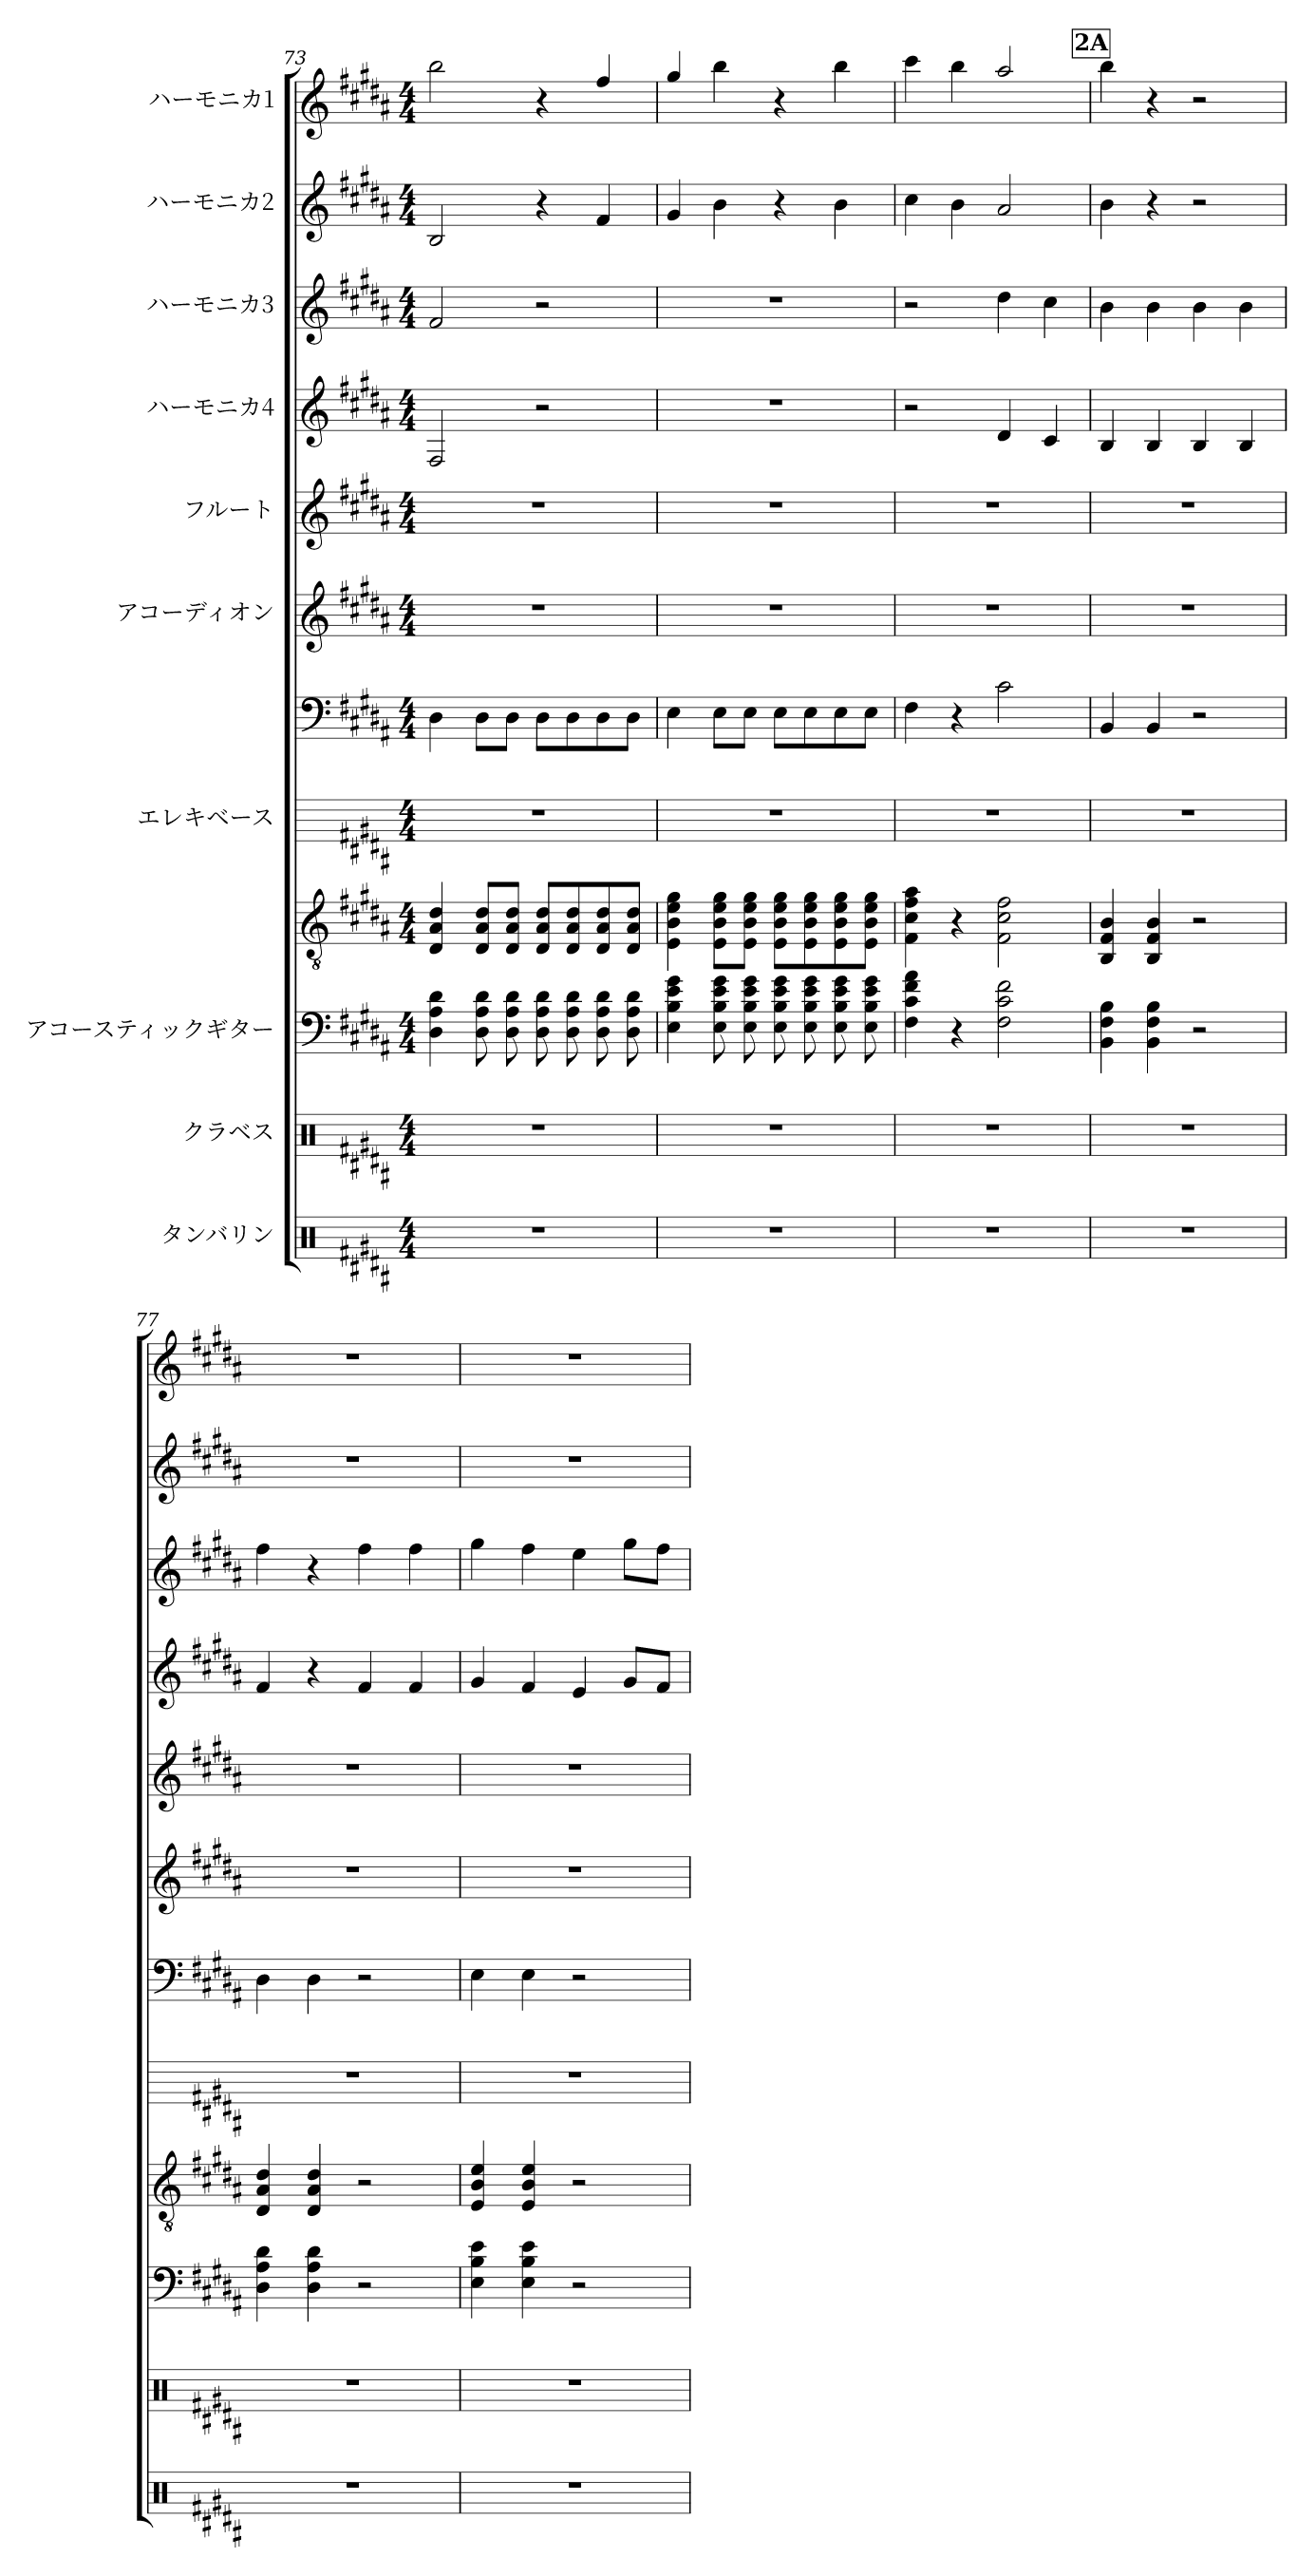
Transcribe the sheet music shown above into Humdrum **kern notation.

**kern	**kern	**kern	**kern	**kern	**kern	**kern	**kern	**kern	**kern	**kern	**kern
*part10	*part9	*part8	*part8	*part7	*part7	*part6	*part5	*part4	*part3	*part2	*part1
*staff12	*staff11	*staff10	*staff9	*staff8	*staff7	*staff6	*staff5	*staff4	*staff3	*staff2	*staff1
*I"タンバリン	*I"クラベス	*I"アコースティックギター	*	*I"エレキベース	*	*I"アコーディオン	*I"フルート	*I"ハーモニカ4	*I"ハーモニカ3	*I"ハーモニカ2	*I"ハーモニカ1
!!LO:PB:g=z
*clefX	*clefX	*	*clefGv2	*	*clefF4	*clefG2	*clefG2	*clefG2	*clefG2	*clefG2	*clefG2
*	*	*	*	*ITrd7c12	*ITrd7c12	*	*	*	*	*	*
*k[f#c#g#d#a#]	*k[f#c#g#d#a#]	*k[f#c#g#d#a#]	*k[f#c#g#d#a#]	*k[f#c#g#d#a#]	*k[f#c#g#d#a#]	*k[f#c#g#d#a#]	*k[f#c#g#d#a#]	*k[f#c#g#d#a#]	*k[f#c#g#d#a#]	*k[f#c#g#d#a#]	*k[f#c#g#d#a#]
*M4/4	*M4/4	*M4/4	*M4/4	*M4/4	*M4/4	*M4/4	*M4/4	*M4/4	*M4/4	*M4/4	*M4/4
=73	=73	=73	=73	=73	=73	=73	=73	=73	=73	=73	=73
1r	1r	4D# 4A# 4d#	4D#/ 4A#/ 4d#/	1r	4DD#\	1r	1r	2F#/	2f#/	2B/	2bb\
.	.	8D# 8A# 8d#	8D#/ 8A#/ 8d#/L	.	8DD#\L	.	.	.	.	.	.
.	.	8D# 8A# 8d#	8D#/ 8A#/ 8d#/J	.	8DD#\J	.	.	.	.	.	.
.	.	8D# 8A# 8d#	8D#/ 8A#/ 8d#/L	.	8DD#\L	.	.	2r	2r	4r	4r
.	.	8D# 8A# 8d#	8D#/ 8A#/ 8d#/	.	8DD#\	.	.	.	.	.	.
.	.	8D# 8A# 8d#	8D#/ 8A#/ 8d#/	.	8DD#\	.	.	.	.	4f#/	4ff#/
.	.	8D# 8A# 8d#	8D#/ 8A#/ 8d#/J	.	8DD#\J	.	.	.	.	.	.
=74	=74	=74	=74	=74	=74	=74	=74	=74	=74	=74	=74
1r	1r	4E 4B 4e 4g#	4E\ 4B\ 4e\ 4g#\	1r	4EE\	1r	1r	1r	1r	4g#/	4gg#/
.	.	8E 8B 8e 8g#	8E\ 8B\ 8e\ 8g#\L	.	8EE\L	.	.	.	.	4b\	4bb\
.	.	8E 8B 8e 8g#	8E\ 8B\ 8e\ 8g#\J	.	8EE\J	.	.	.	.	.	.
.	.	8E 8B 8e 8g#	8E\ 8B\ 8e\ 8g#\L	.	8EE\L	.	.	.	.	4r	4r
.	.	8E 8B 8e 8g#	8E\ 8B\ 8e\ 8g#\	.	8EE\	.	.	.	.	.	.
.	.	8E 8B 8e 8g#	8E\ 8B\ 8e\ 8g#\	.	8EE\	.	.	.	.	4b\	4bb\
.	.	8E 8B 8e 8g#	8E\ 8B\ 8e\ 8g#\J	.	8EE\J	.	.	.	.	.	.
=75	=75	=75	=75	=75	=75	=75	=75	=75	=75	=75	=75
1r	1r	4F# 4c# 4f# 4a#	4F#\ 4c#\ 4f#\ 4a#\	1r	4FF#\	1r	1r	2r	2r	4cc#\	4ccc#\
.	.	4r	4r	.	4r	.	.	.	.	4b\	4bb\
.	.	2F# 2c# 2f#	2F#\ 2c#\ 2f#\	.	2C#\	.	.	4d#/	4dd#\	2a#/	2aa#/
.	.	.	.	.	.	.	.	4c#/	4cc#\	.	.
!!LO:REH:place=s1:a:B:fs=14:t=2A
=76	=76	=76	=76	=76	=76	=76	=76	=76	=76	=76	=76
1r	1r	4BB 4F# 4B	4BB/ 4F#/ 4B/	1r	4BBB/	1r	1r	4B/	4b\	4b\	4bb\
.	.	4BB 4F# 4B	4BB/ 4F#/ 4B/	.	4BBB/	.	.	4B/	4b\	4r	4r
.	.	2r	2r	.	2r	.	.	4B/	4b\	2r	2r
.	.	.	.	.	.	.	.	4B/	4b\	.	.
=77	=77	=77	=77	=77	=77	=77	=77	=77	=77	=77	=77
1r	1r	4D# 4A# 4d#	4D#/ 4A#/ 4d#/	1r	4DD#\	1r	1r	4f#/	4ff#\	1r	1r
.	.	4D# 4A# 4d#	4D#/ 4A#/ 4d#/	.	4DD#\	.	.	4r	4r	.	.
.	.	2r	2r	.	2r	.	.	4f#/	4ff#\	.	.
.	.	.	.	.	.	.	.	4f#/	4ff#\	.	.
=78	=78	=78	=78	=78	=78	=78	=78	=78	=78	=78	=78
1r	1r	4E 4B 4e	4E/ 4B/ 4e/	1r	4EE\	1r	1r	4g#/	4gg#\	1r	1r
.	.	4E 4B 4e	4E/ 4B/ 4e/	.	4EE\	.	.	4f#/	4ff#\	.	.
.	.	2r	2r	.	2r	.	.	4e/	4ee\	.	.
.	.	.	.	.	.	.	.	8g#/L	8gg#\L	.	.
.	.	.	.	.	.	.	.	8f#/J	8ff#\J	.	.
=	=	=	=	=	=	=	=	=	=	=	=
*-	*-	*-	*-	*-	*-	*-	*-	*-	*-	*-	*-
